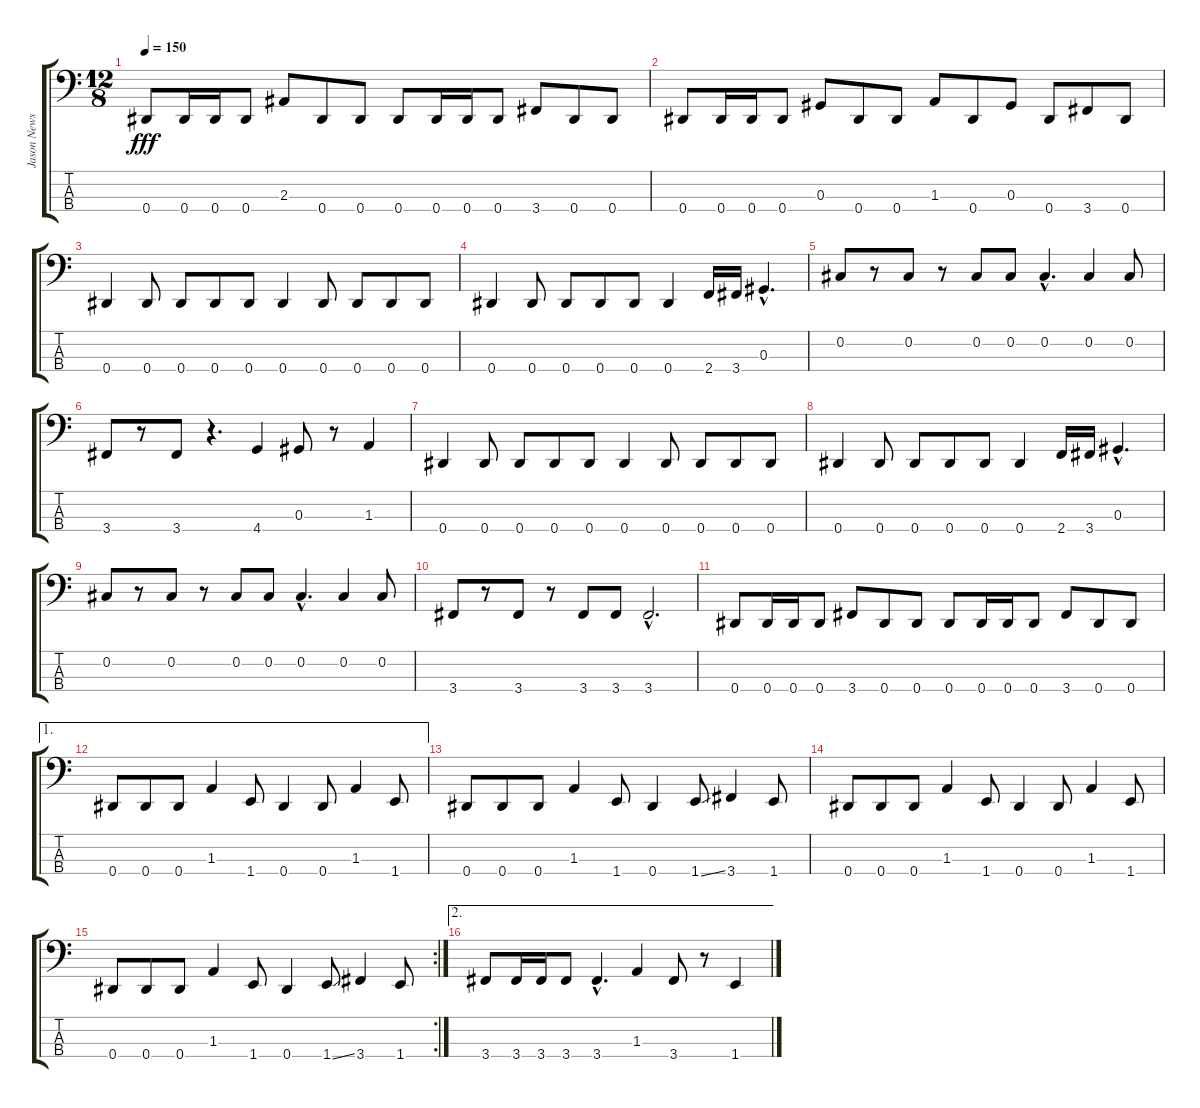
\track ("Jason Newsted (Bass)" "Jason News") {instrument electricbasspick}
\staff {score tabs}
\tuning (Gb2 Db2 Ab1 Eb1) {hide}
\ts (12 8)
\tempo 150
\clef f4
\ks c
0.4.8{dy fff} 0.4.16 0.4.16 0.4.8 2.3.8 0.4.8 0.4.8 0.4.8 0.4.16 0.4.16 0.4.8 3.4.8 0.4.8 0.4.8 |
0.4.8 0.4.16 0.4.16 0.4.8 0.3.8 0.4.8 0.4.8 1.3.8 0.4.8 0.3.8 0.4.8 3.4.8 0.4.8 |
0.4.4 0.4.8 0.4.8 0.4.8 0.4.8 0.4.4 0.4.8 0.4.8 0.4.8 0.4.8 |
0.4.4 0.4.8 0.4.8 0.4.8 0.4.8 0.4.4 2.4.16 3.4.16 0.3{hac}.4{d} |
0.2.8 r.8 0.2.8 r.8 0.2.8 0.2.8 0.2{hac}.4{d} 0.2.4 0.2.8 |
3.4.8 r.8 3.4.8 r.4{d} 4.4.4 0.3.8 r.8 1.3.4 |
0.4.4 0.4.8 0.4.8 0.4.8 0.4.8 0.4.4 0.4.8 0.4.8 0.4.8 0.4.8 |
0.4.4 0.4.8 0.4.8 0.4.8 0.4.8 0.4.4 2.4.16 3.4.16 0.3{hac}.4{d} |
0.2.8 r.8 0.2.8 r.8 0.2.8 0.2.8 0.2{hac}.4{d} 0.2.4 0.2.8 |
3.4.8 r.8 3.4.8 r.8 3.4.8 3.4.8 3.4{hac}.2{d} |
0.4.8 0.4.16 0.4.16 0.4.8 3.4.8 0.4.8 0.4.8 0.4.8 0.4.16 0.4.16 0.4.8 3.4.8 0.4.8 0.4.8 |
\ae 1
0.4.8 0.4.8 0.4.8 1.3.4 1.4.8 0.4.4 0.4.8 1.3.4 1.4.8 |
0.4.8 0.4.8 0.4.8 1.3.4 1.4.8 0.4.4 1.4{ss}.8 3.4.4 1.4.8 |
0.4.8 0.4.8 0.4.8 1.3.4 1.4.8 0.4.4 0.4.8 1.3.4 1.4.8 |
\rc 2
0.4.8 0.4.8 0.4.8 1.3.4 1.4.8 0.4.4 1.4{ss}.8 3.4.4 1.4.8 |
\ae 2
3.4.8 3.4.16 3.4.16 3.4.8 3.4{hac}.4{d} 1.3.4 3.4.8 r.8 1.4.4
